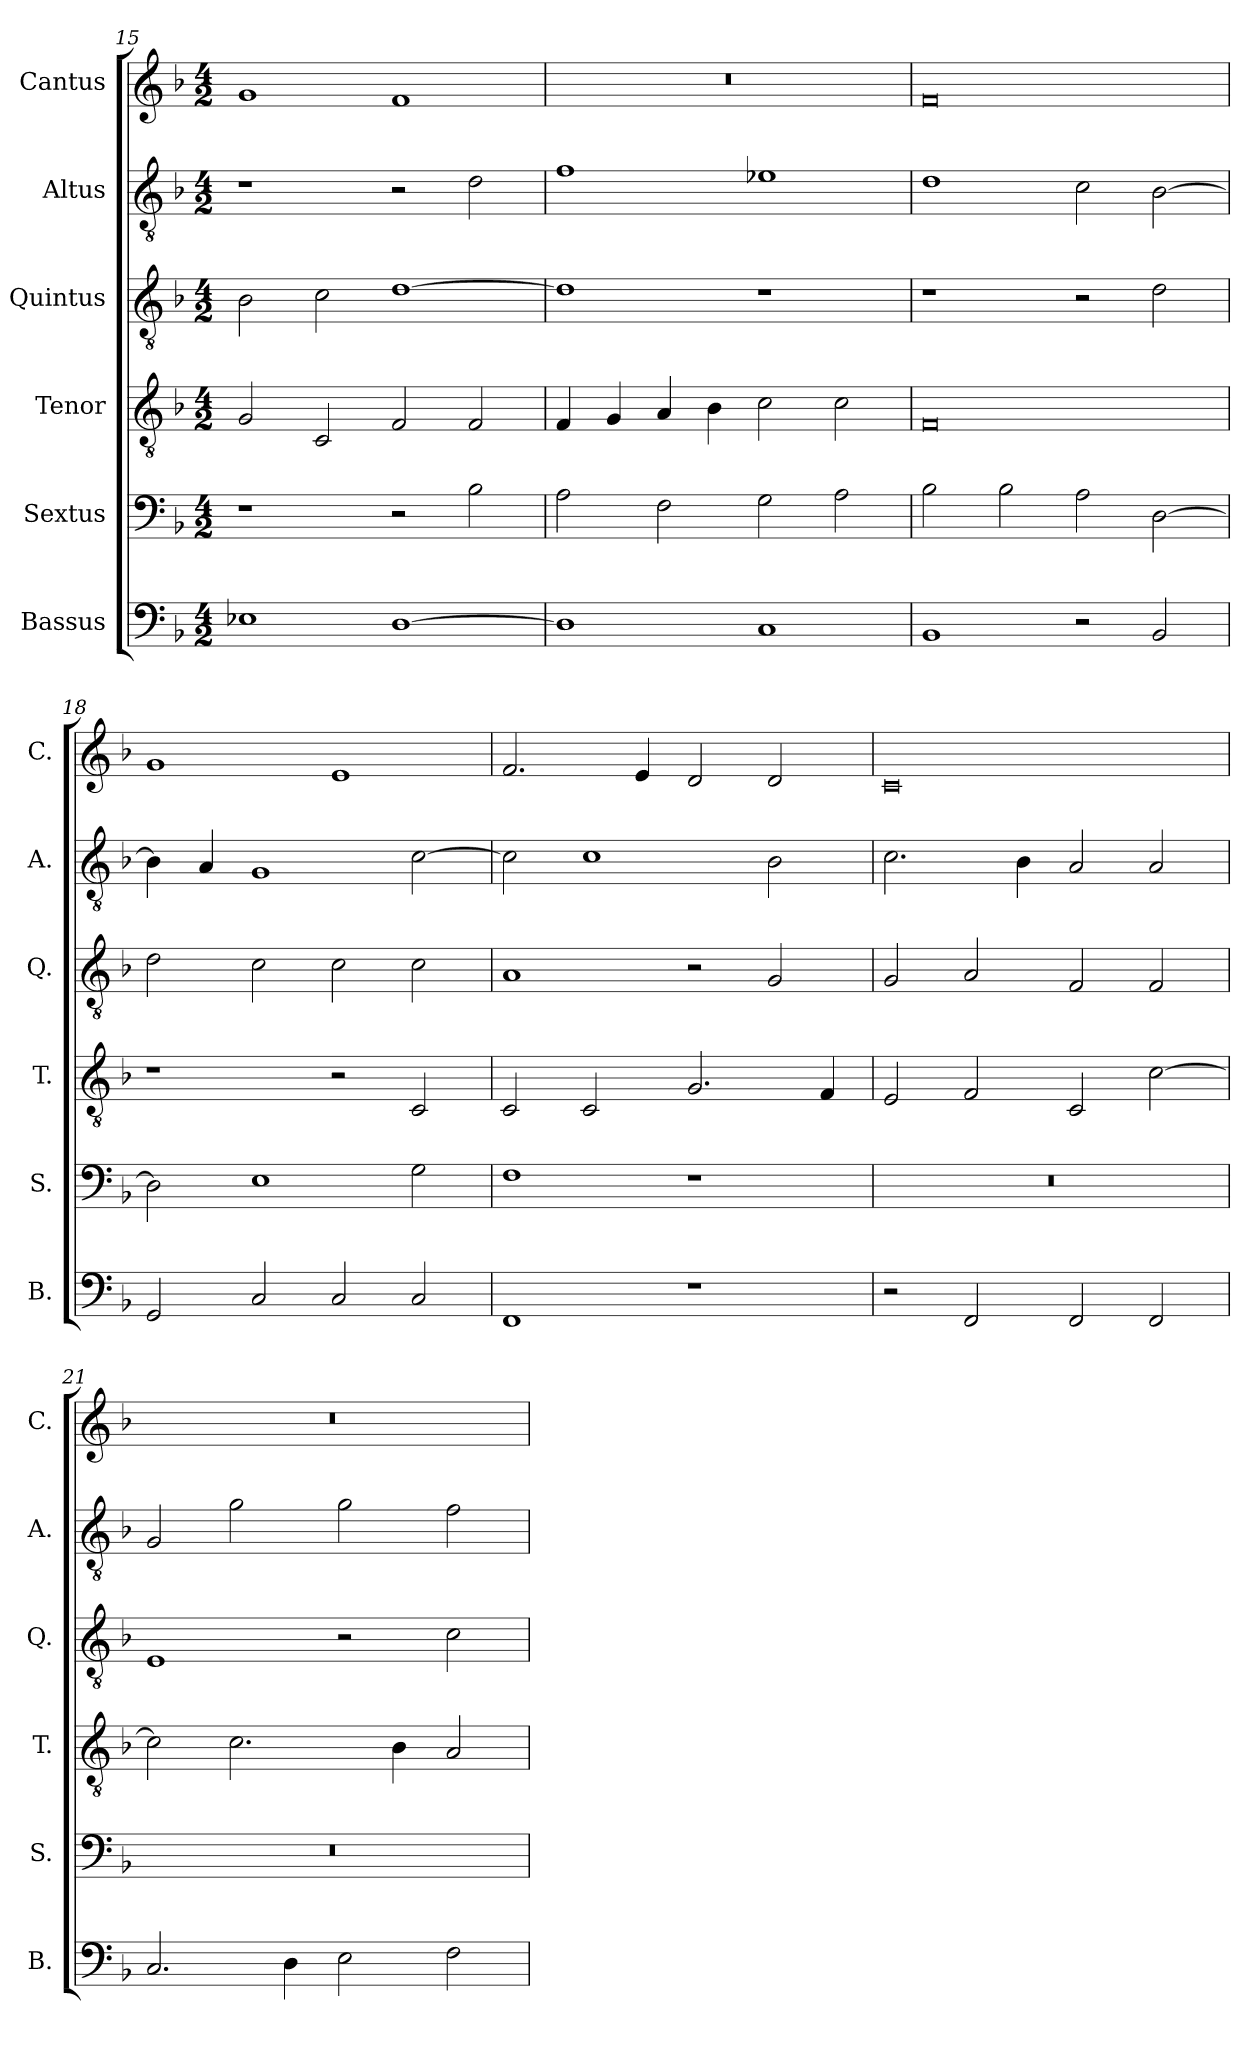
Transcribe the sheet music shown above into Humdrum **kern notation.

**kern	**kern	**kern	**kern	**kern	**kern
*part6	*part5	*part4	*part3	*part2	*part1
*staff6	*staff5	*staff4	*staff3	*staff2	*staff1
*I"Bassus	*I"Sextus	*I"Tenor	*I"Quintus	*I"Altus	*I"Cantus
*I'B.	*I'S.	*I'T.	*I'Q.	*I'A.	*I'C.
*clefF4	*clefF4	*clefGv2	*clefGv2	*clefGv2	*clefG2
*k[b-]	*k[b-]	*k[b-]	*k[b-]	*k[b-]	*k[b-]
*F:	*F:	*F:	*F:	*F:	*F:
*M4/2	*M4/2	*M4/2	*M4/2	*M4/2	*M4/2
=15	=15	=15	=15	=15	=15
1E-X	1r	2G/	2B-\	1r	1g
.	.	2C/	2c\	.	.
[1D	2r	2F/	[1d	2r	1f
.	2B-\	2F/	.	2d\	.
!!LO:LB:g=z
=16	=16	=16	=16	=16	=16
1D]	2A\	4F/	1d]	1f	0r
.	.	4G/	.	.	.
.	2F\	4A/	.	.	.
.	.	4B-\	.	.	.
1C	2G\	2c\	1r	1e-X	.
.	2A\	2c\	.	.	.
=17	=17	=17	=17	=17	=17
1BB-	2B-\	0F	1r	1d	0f
.	2B-\	.	.	.	.
2r	2A\	.	2r	2c\	.
2BB-/	[2D\	.	2d\	[2B-\	.
=18	=18	=18	=18	=18	=18
2GG/	2D\]	1r	2d\	4B-\]	1g
.	.	.	.	4A/	.
2C/	1E	.	2c\	1G	.
2C/	.	2r	2c\	.	1e
2C/	2G\	2C/	2c\	[2c\	.
=19	=19	=19	=19	=19	=19
1FF	1F	2C/	1A	2c\]	2.f/
.	.	2C/	.	1c	.
.	.	.	.	.	4e/
1r	1r	2.G/	2r	.	2d/
.	.	.	2G/	2B-\	2d/
.	.	4F/	.	.	.
=20	=20	=20	=20	=20	=20
2r	0r	2E/	2G/	2.c\	0c
2FF/	.	2F/	2A/	.	.
.	.	.	.	4B-\	.
2FF/	.	2C/	2F/	2A/	.
2FF/	.	[2c\	2F/	2A/	.
=21	=21	=21	=21	=21	=21
2.C/	0r	2c\]	1E	2G/	0r
.	.	2.c\	.	2g\	.
4D\	.	.	.	.	.
2E\	.	.	2r	2g\	.
.	.	4B-\	.	.	.
2F\	.	2A/	2c\	2f\	.
=	=	=	=	=	=
*-	*-	*-	*-	*-	*-
